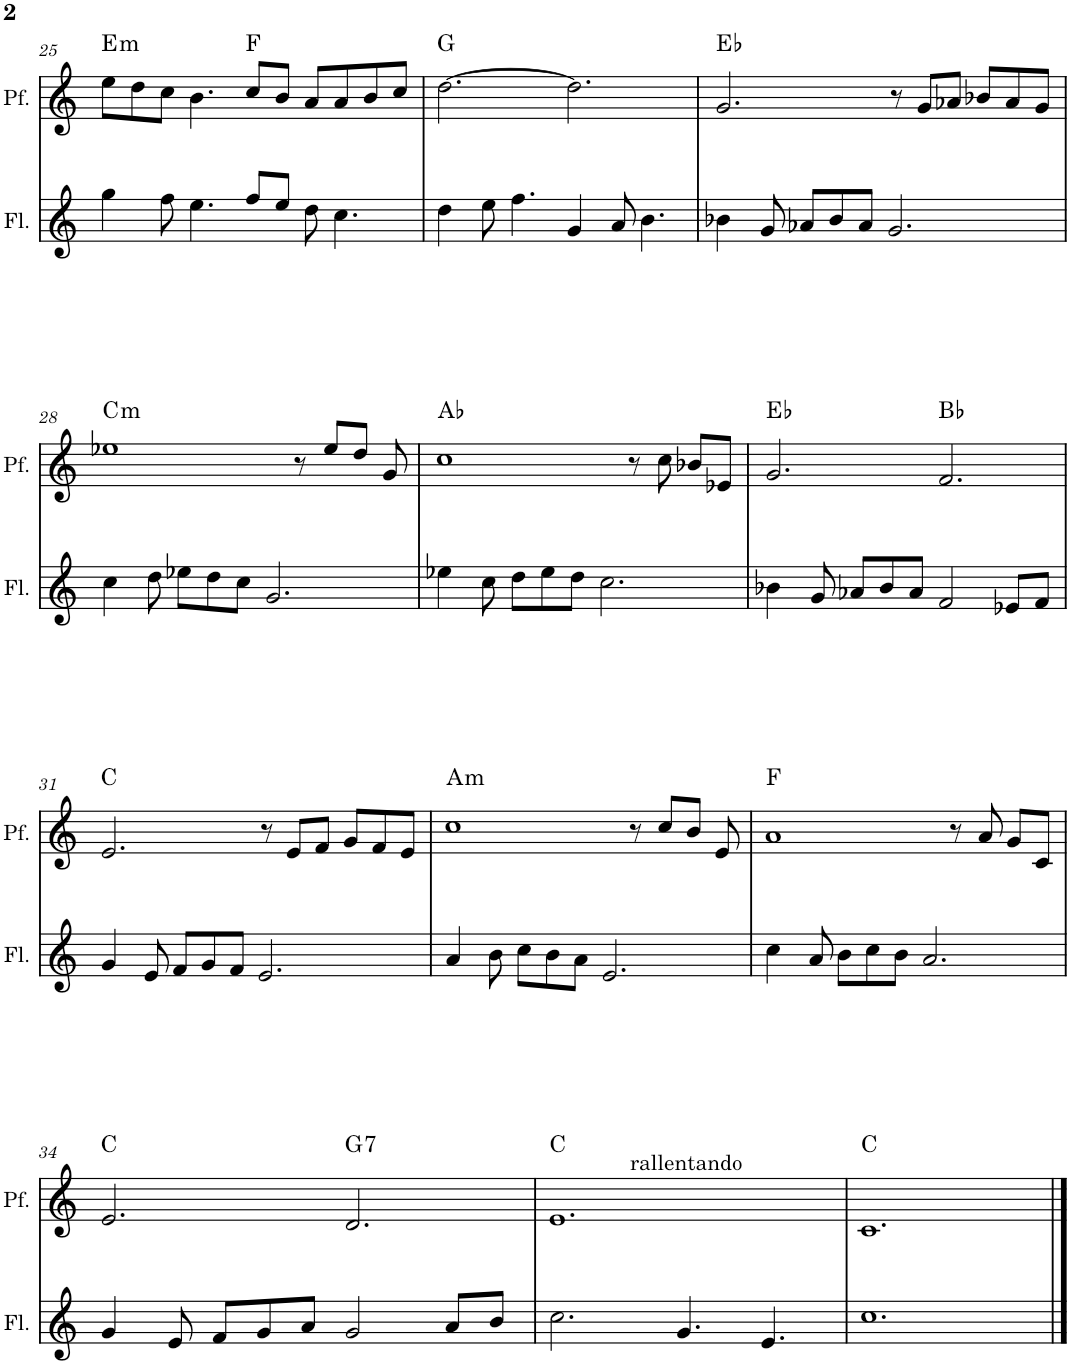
**kern	**kern	**harte
*part2	*part1	*part1
*staff2	*staff1	*
*I"Flute	*I"Piano	*
*I'Fl.	*	*
!!LO:PB:g=z
*clefG2	*clefG2	*
*k[]	*k[]	*
*M12/8	*M12/8	*
=25	=25	=25
!	!	!LO:H:kt=m
4gg\	8ee\L	E:min
.	8dd\	.
8ff\	8cc\J	.
4.ee\	4.b\	.
8ff/L	8cc/L	F:maj
8ee/J	8b/J	.
8dd\	8a/L	.
4.cc\	8a/	.
.	8b/	.
.	8cc/J	.
=26	=26	=26
4dd\	[2.dd\	G:maj
8ee\	.	.
4.ff\	.	.
4g/	2.dd\]	.
8a/	.	.
4.b\	.	.
=27	=27	=27
4b-X\	2.g/	Eb:maj
8g/	.	.
8a-X/L	.	.
8b-/	.	.
8a-/J	.	.
2.g/	8r	.
.	8g/L	.
.	8a-X/J	.
.	8b-X/L	.
.	8a-/	.
.	8g/J	.
!!LO:LB:g=z
=28	=28	=28
!	!	!LO:H:kt=m
4cc\	1ee-X	C:min
8dd\	.	.
8ee-X\L	.	.
8dd\	.	.
8cc\J	.	.
2.g/	.	.
.	8r	.
.	8ee-/L	.
.	8dd/J	.
.	8g/	.
=29	=29	=29
4ee-X\	1cc	Ab:maj
8cc\	.	.
8dd\L	.	.
8ee-\	.	.
8dd\J	.	.
2.cc\	.	.
.	8r	.
.	8cc\	.
.	8b-X/L	.
.	8e-X/J	.
=30	=30	=30
4b-X\	2.g/	Eb:maj
8g/	.	.
8a-X/L	.	.
8b-/	.	.
8a-/J	.	.
2f/	2.f/	Bb:maj
8e-X/L	.	.
8f/J	.	.
!!LO:LB:g=z
=31	=31	=31
4g/	2.e/	C:maj
8e/	.	.
8f/L	.	.
8g/	.	.
8f/J	.	.
2.e/	8r	.
.	8e/L	.
.	8f/J	.
.	8g/L	.
.	8f/	.
.	8e/J	.
=32	=32	=32
!	!	!LO:H:kt=m
4a/	1cc	A:min
8b\	.	.
8cc\L	.	.
8b\	.	.
8a\J	.	.
2.e/	.	.
.	8r	.
.	8cc/L	.
.	8b/J	.
.	8e/	.
=33	=33	=33
4cc\	1a	F:maj
8a/	.	.
8b\L	.	.
8cc\	.	.
8b\J	.	.
2.a/	.	.
.	8r	.
.	8a/	.
.	8g/L	.
.	8c/J	.
!!LO:LB:g=z
=34	=34	=34
4g/	2.e/	C:maj
8e/	.	.
8f/L	.	.
8g/	.	.
8a/J	.	.
!	!	!LO:H:kt=7
2g/	2.d/	G:7
8a/L	.	.
8b/J	.	.
=35	=35	=35
!	!LO:TX:a:t=rallentando	!
2.cc\	1.e	C:maj
4.g/	.	.
4.e/	.	.
=36	=36	=36
1.cc	1.c	C:maj
==	==	==
*-	*-	*-
